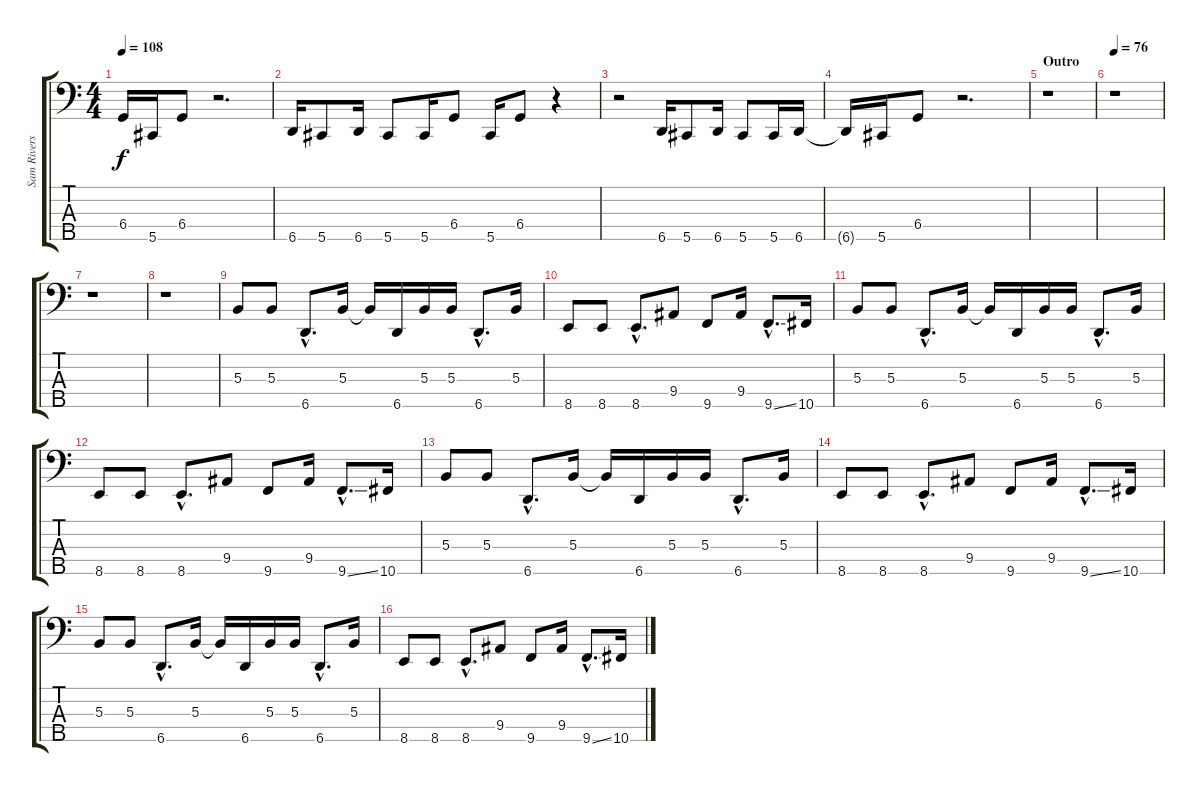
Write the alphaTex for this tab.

\track ("Sam Rivers - Bass" "Sam Rivers") {instrument electricbassfinger}
\staff {score tabs}
\tuning (E2 B1 Gb1 Db1 Ab0) {hide}
\ts (4 4)
\tempo 108
\clef f4
\ks c
6.4{t}.16{dy f} 5.5.16 6.4.8 r.2{d} |
6.5.16 5.5.8 6.5.16 5.5.8 5.5.16 6.4.8 5.5.16 6.4.8 r.4 |
r.2 6.5.16 5.5.8 6.5.16 5.5.8 5.5.16 6.5.16 |
6.5{t}.16 5.5.16 6.4.8 r.2{d} |
\section ("" "Outro")
r.1{volume 12} |
\tempo 76
r.1 |
r.1 |
r.1 |
5.3.8 5.3.8 6.5{hac}.8{d} 5.3.16 5.3{t}.16 6.5.16 5.3.16 5.3.16 6.5{hac}.8{d} 5.3.16 |
8.5.8 8.5.8 8.5{hac}.8{d} 9.4.8 9.5.8 9.4.16 9.5{ss hac}.8{d} 10.5.16 |
5.3.8 5.3.8 6.5{hac}.8{d} 5.3.16 5.3{t}.16 6.5.16 5.3.16 5.3.16 6.5{hac}.8{d} 5.3.16 |
8.5.8 8.5.8 8.5{hac}.8{d} 9.4.8 9.5.8 9.4.16 9.5{ss hac}.8{d} 10.5.16 |
5.3.8 5.3.8 6.5{hac}.8{d} 5.3.16 5.3{t}.16 6.5.16 5.3.16 5.3.16 6.5{hac}.8{d} 5.3.16 |
8.5.8 8.5.8 8.5{hac}.8{d} 9.4.8 9.5.8 9.4.16 9.5{ss hac}.8{d} 10.5.16 |
5.3.8 5.3.8 6.5{hac}.8{d} 5.3.16 5.3{t}.16 6.5.16 5.3.16 5.3.16 6.5{hac}.8{d} 5.3.16 |
8.5.8 8.5.8 8.5{hac}.8{d} 9.4.8 9.5.8 9.4.16 9.5{ss hac}.8{d} 10.5.16
